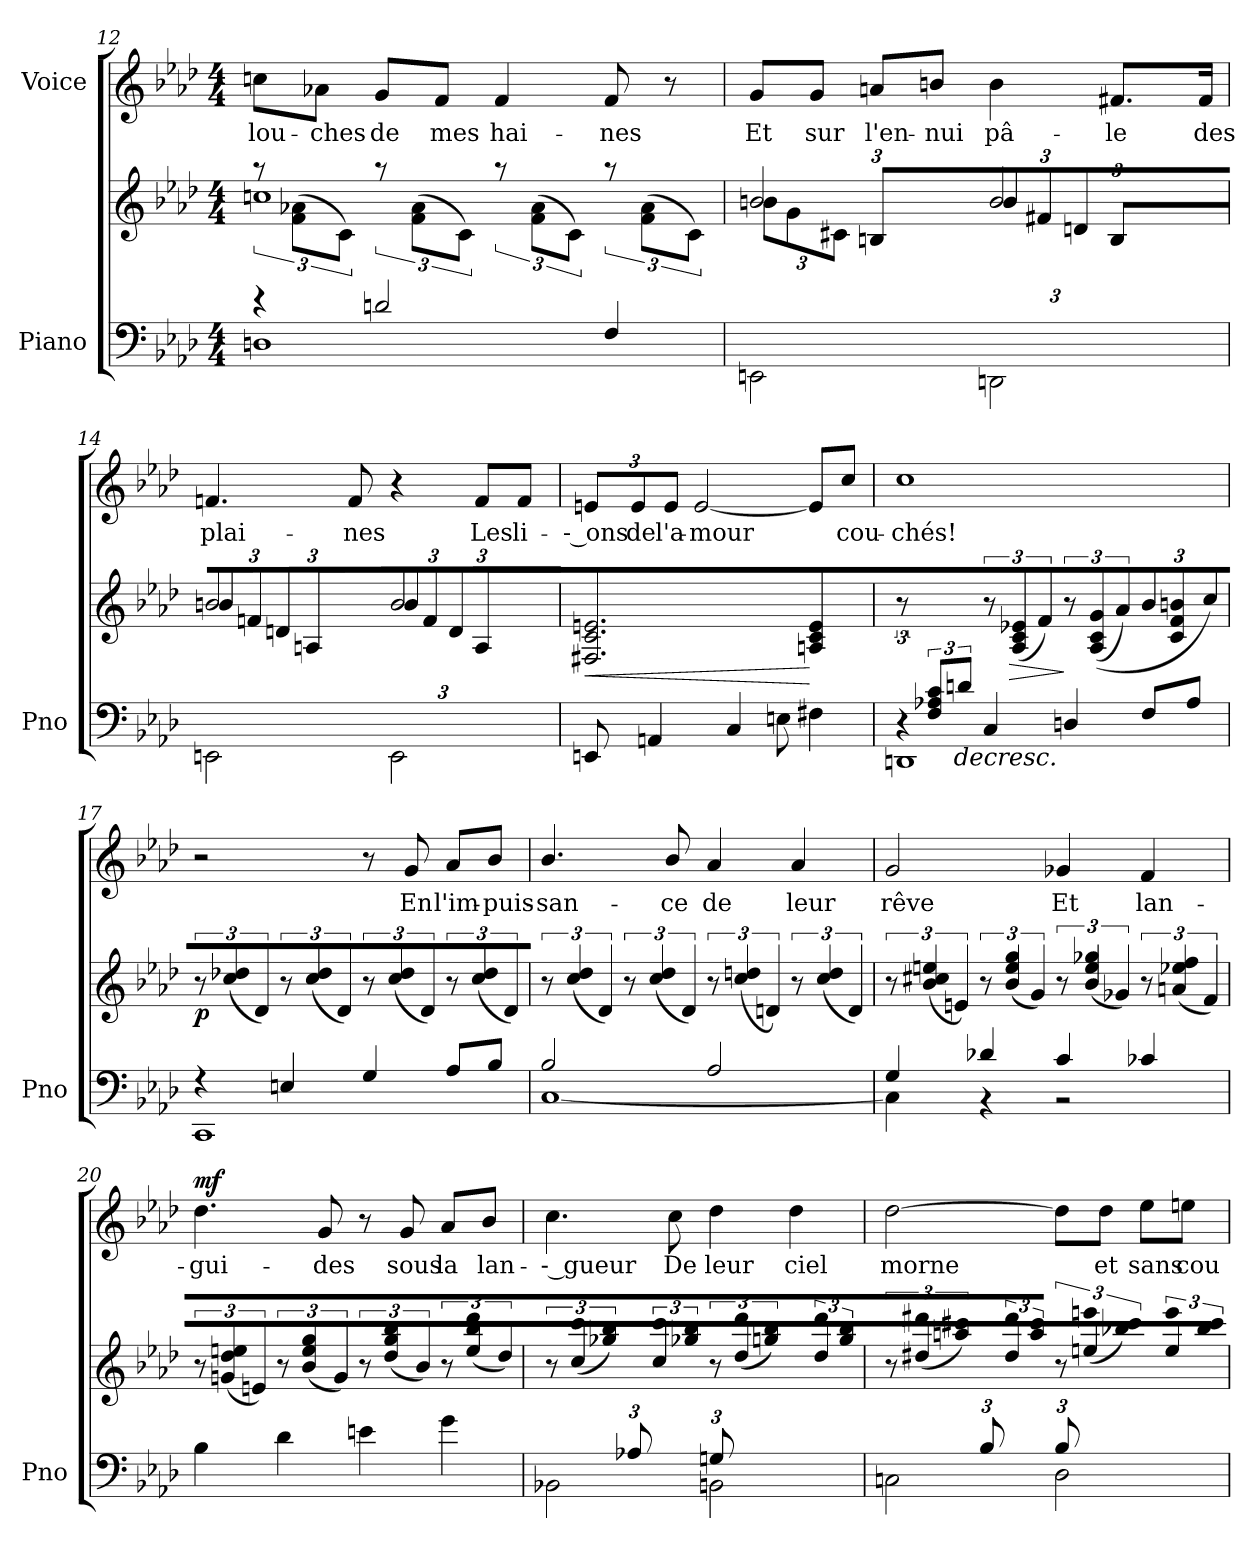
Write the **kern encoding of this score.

**kern	**kern	**dynam	**kern	**text	**dynam
*part2	*part2	*part2	*part1	*part1	*part1
*staff3	*staff2	*staff2/3	*staff1	*staff1	*staff1
*I"Piano	*	*	*I"Voice	*	*
*I'Pno	*	*	*	*	*
*clefF4	*clefG2	*	*clefG2	*	*
*k[b-e-a-d-]	*k[b-e-a-d-]	*	*k[b-e-a-d-]	*	*
*M4/4	*M4/4	*	*M4/4	*	*
=12	=12	=12	=12	=12	=12
*^	*^	*	*	*	*
4r	1Dn	12r	1ccn	.	8ccn\L	lou-	.
.	.	(12f\ 12a-X\L	.	.	.	.	.
.	.	.	.	.	8a-X\J	-ches	.
.	.	12c\J)	.	.	.	.	.
2dn/	.	12r	.	.	8g/L	de	.
.	.	(12f\ 12a-\L	.	.	.	.	.
.	.	.	.	.	8f/J	mes	.
.	.	12c\J)	.	.	.	.	.
.	.	12r	.	.	4f/	hai-	.
.	.	(12f\ 12a-\L	.	.	.	.	.
.	.	12c\J)	.	.	.	.	.
4F/	.	12r	.	.	8f/	-nes	.
.	.	(12f\ 12a-\L	.	.	.	.	.
.	.	.	.	.	8r	.	.
.	.	12c\J)	.	.	.	.	.
=13	=13	=13	=13	=13	=13	=13	=13
*	*	*	*Xbrackettup	*	*	*	*
3ryy	2EEn\	2bn/	12b\L	.	8g/L	Et	.
.	.	.	12g\	.	.	.	.
.	.	.	.	.	8g/J	sur	.
.	.	.	12c#X\J	.	.	.	.
.	.	.	12Bn\L	.	8an/L	l'en-	.
12C#X/	.	.	6ryy	.	.	.	.
.	.	.	.	.	8bn/J	-nui	.
12G/J	.	.	.	.	.	.	.
3ryy	2DDn\	2b/	12b\L	.	4b\	pâ-	.
.	.	.	12f#X\	.	.	.	.
.	.	.	12dn\J	.	.	.	.
.	.	.	12B\L	.	8.f#X/L	-le	.
12BBn/	.	.	6ryy	.	.	.	.
12F#X/J	.	.	.	.	.	.	.
.	.	.	.	.	16f#/Jk	des	.
=14	=14	=14	=14	=14	=14	=14	=14
3ryy	2EEn\	2bn/	12b\L	.	4.fn/	plai-	.
.	.	.	12fn\	.	.	.	.
.	.	.	12dn\J	.	.	.	.
.	.	.	12An\L	.	.	.	.
12BBn/	.	.	6ryy	.	.	.	.
.	.	.	.	.	8f/	-nes	.
12F/J	.	.	.	.	.	.	.
3ryy	2EE\	2b/	12b\L	.	4r	.	.
.	.	.	12f\	.	.	.	.
.	.	.	12d\J	.	.	.	.
.	.	.	12A\L	.	8f/L	Les	.
12BB/	.	.	6ryy	.	.	.	.
.	.	.	.	.	8f/J	-li-	.
12F/J	.	.	.	.	.	.	.
*v	*v	*	*	*	*	*	*
*	*v	*v	*	*	*	*
=15	=15	=15	=15	=15	=15
!	!	!LO:HP:b	!	!	!
8EEn/	2.F#X/ 2.c/ 2.en/	<	12en/L	-- ons	.
.	.	.	12e/	de	.
4AAn/	.	.	.	.	.
.	.	.	12e/J	l'a-	.
.	.	.	[2e/	-mour	.
4C/	.	.	.	.	.
8En\	.	.	.	.	.
4F#X\	4An/ 4c/ 4e/	[	8e/L]	.	.
.	.	.	8cc/J	cou-	.
=16	=16	=16	=16	=16	=16
*^	*	*	*	*	*
*	*^	*	*	*	*	*
*	*	*	*brackettup	*	*	*	*
12ryy	4r	1DDn	12r	.	1cc	-chés!	.
12F/ 12A-X/ 12c/L	.	.	6ryy	.	.	.	.
!	!	!	!	!LO:HP:b=2	!	!	!
12dn/J	.	.	.	>	.	.	.
2.ryy	4C/	.	12r	.	.	.	.
!	!	!	!	!LO:HP:b	!	!	!
.	.	.	(12A-/ 12c/ 12e-X/L	>	.	.	.
.	.	.	12f/J)	.	.	.	.
.	4Dn/	.	12r	]	.	.	.
.	.	.	((12A-/ 12c/ 12g/L	.	.	.	.
.	.	.	12a-/J)	.	.	.	.
*	*	*	*Xbrackettup	*	*	*	*
.	8F/L	.	12b-/L	.	.	.	.
.	.	.	12c/ 12f/ 12bn/	.	.	.	.
.	8A-/J	.	.	.	.	.	.
.	.	.	12cc/J)	.	.	.	.
*v	*v	*v	*	*	*	*	*
.	.	]	.	.	.
=17	=17	=17	=17	=17	=17
*^	*	*	*	*	*
*	*	*brackettup	*	*	*	*
!	!	!	!LO:DY:b	!	!	!
4r	1CC	12r	p	2r	.	.
.	.	(12cc/ 12dd-X/L	.	.	.	.
.	.	12d-/J)	.	.	.	.
4En/	.	12r	.	.	.	.
.	.	(12cc/ 12dd-/L	.	.	.	.
.	.	12d-/J)	.	.	.	.
4G/	.	12r	.	8r	.	.
.	.	(12cc/ 12dd-/L	.	.	.	.
.	.	.	.	8g/	En	.
.	.	12d-/J)	.	.	.	.
8A-/L	.	12r	.	8a-/L	l'im-	.
.	.	(12cc/ 12dd-/L	.	.	.	.
8B-/J	.	.	.	8b-/J	-puis-	.
.	.	12d-/J)	.	.	.	.
=18	=18	=18	=18	=18	=18	=18
2B-/	[1C	12r	.	4.b-/	-san-	.
.	.	(12cc/ 12dd-/L	.	.	.	.
.	.	12d-/J)	.	.	.	.
.	.	12r	.	.	.	.
.	.	(12cc/ 12dd-/L	.	.	.	.
.	.	.	.	8b-/	-ce	.
.	.	12d-/J)	.	.	.	.
2A-/	.	12r	.	4a-/	de	.
.	.	(12cc/ 12ddn/L	.	.	.	.
.	.	12dn/J)	.	.	.	.
.	.	12r	.	4a-/	leur	.
.	.	(12cc/ 12dd/L	.	.	.	.
.	.	12d/J)	.	.	.	.
=19	=19	=19	=19	=19	=19	=19
4G/	4C\]	12r	.	2g/	rêve	.
.	.	(12b-/ 12cc#X/ 12een/L	.	.	.	.
.	.	12en/J)	.	.	.	.
4d-X/	4r	12r	.	.	.	.
.	.	(12b-/ 12ee/ 12gg/L	.	.	.	.
.	.	12g/J)	.	.	.	.
4c/	2r	12r	.	4g-X/	Et	.
.	.	(12b-/ 12ee/ 12gg-X/L	.	.	.	.
.	.	12g-X/J)	.	.	.	.
4c-X/	.	12r	.	4f/	lan-	.
.	.	(12an/ 12ee-X/ 12ff/L	.	.	.	.
.	.	12f/J)	.	.	.	.
*v	*v	*	*	*	*	*
=20	=20	=20	=20	=20	=20
!	!	!	!	!	!LO:DY:a
4B-\	12r	.	4.dd-\	-gui-	mf
.	(12gn/ 12dd-/ 12een/L	.	.	.	.
.	12en/J)	.	.	.	.
4d-\	12r	.	.	.	.
.	(12b-\ 12ee\ 12gg\L	.	.	.	.
.	.	.	8g/	-des	.
.	12g\J)	.	.	.	.
4en\	12r	.	8r	.	.
.	(12dd-\ 12gg\ 12bb-\L	.	.	.	.
.	.	.	8g/	sous	.
.	12b-\J)	.	.	.	.
4g\	12r	.	8a-/L	la	.
.	(12ee\ 12bb-\ 12ddd-\L	.	.	.	.
.	.	.	8b-/J	lan-	.
.	12dd-\J)	.	.	.	.
=21	=21	=21	=21	=21	=21
*^	*	*	*	*	*
4ryy	2BB-X\	12r	.	4.cc\	-- gueur	.
.	.	(12cc\ 12ccc\L	.	.	.	.
.	.	12gg-X\ 12bb-\J)	.	.	.	.
*Xbrackettup	*	*	*	*	*	*
12A-X/L	.	12ryy	.	.	.	.
12%5ryy	.	12cc\ 12ccc\	.	.	.	.
.	.	.	.	8cc\	De	.
.	.	12gg-X\ 12bb-\J	.	.	.	.
.	2BBn\	12r	.	4dd-\	leur	.
.	.	(12dd-\ 12ddd-\L	.	.	.	.
.	.	12ggn\ 12bb-\J)	.	.	.	.
12Gn/L	.	12ryy	.	4dd-\	ciel	.
6ryy	.	12dd-\ 12ddd-\	.	.	.	.
.	.	12gg\ 12bb-\J	.	.	.	.
=22	=22	=22	=22	=22	=22	=22
4ryy	2Cn\	12r	.	[2dd-\	morne	.
.	.	(12dd#X\ 12ddd#X\L	.	.	.	.
.	.	12aan\ 12ccc#X\J)	.	.	.	.
12B-/L	.	12ryy	.	.	.	.
12%5ryy	.	12dd#\ 12ddd#\	.	.	.	.
.	.	12aa\ 12ccc#\J	.	.	.	.
.	2D-\	12r	.	8dd-\L]	.	.
.	.	(12een\ 12eeen\L	.	.	.	.
.	.	.	.	8dd-\J	et	.
.	.	12bb-X\ 12ccc#\J)	.	.	.	.
12B-/L	.	12ryy	.	8ee-\L	sans	.
6ryy	.	12ee\ 12eee\	.	.	.	.
.	.	.	.	8een\J	cou-	.
.	.	12bb-\ 12ccc#\J	.	.	.	.
*v	*v	*	*	*	*	*
=	=	=	=	=	=
*-	*-	*-	*-	*-	*-
